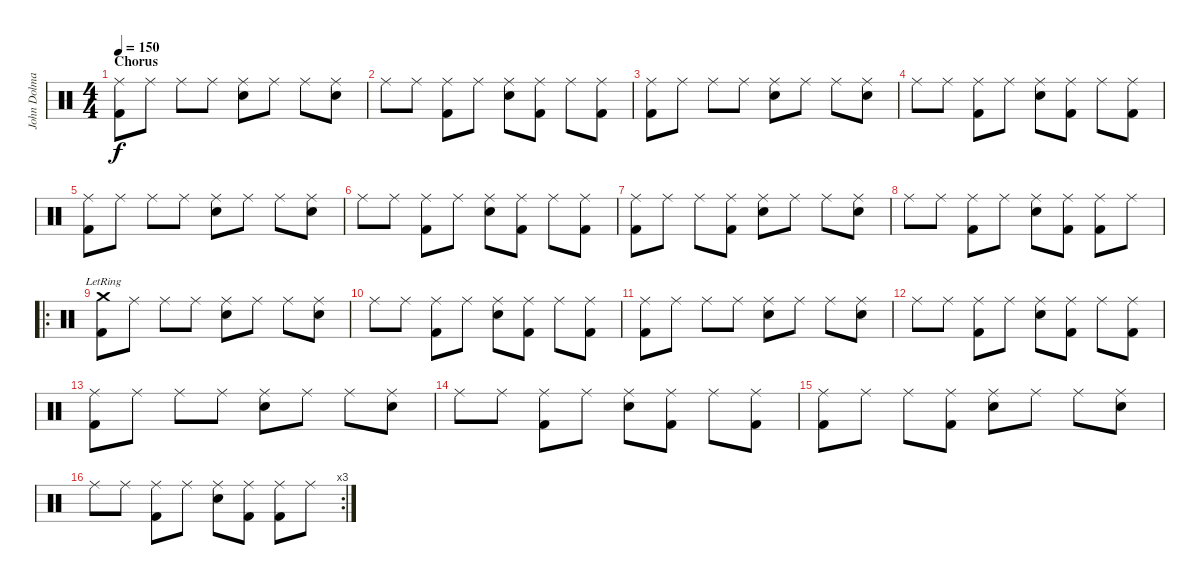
\track ("John Dolmayan" "John Dolma") {instrument percussion}
\staff {score}
\articulation defaults
\ts (4 4)
\section ("" "Chorus")
\tempo 150
\clef neutral
\ks c
("Ride (middle)" "Kick (hit) 2").8{dy f} "Ride (middle)".8 "Ride (middle)".8 "Ride (middle)".8 ("Ride (middle)" "Electric Snare (hit)").8 "Ride (middle)".8 "Ride (middle)".8 ("Ride (middle)" "Electric Snare (hit)").8 |
"Ride (middle)".8 "Ride (middle)".8 ("Ride (middle)" "Kick (hit) 2").8 "Ride (middle)".8 ("Ride (middle)" "Electric Snare (hit)").8 ("Ride (middle)" "Kick (hit) 2").8 "Ride (middle)".8 ("Ride (middle)" "Kick (hit) 2").8 |
("Ride (middle)" "Kick (hit) 2").8 "Ride (middle)".8 "Ride (middle)".8 "Ride (middle)".8 ("Ride (middle)" "Electric Snare (hit)").8 "Ride (middle)".8 "Ride (middle)".8 ("Ride (middle)" "Electric Snare (hit)").8 |
"Ride (middle)".8 "Ride (middle)".8 ("Ride (middle)" "Kick (hit) 2").8 "Ride (middle)".8 ("Ride (middle)" "Electric Snare (hit)").8 ("Ride (middle)" "Kick (hit) 2").8 "Ride (middle)".8 ("Ride (middle)" "Kick (hit) 2").8 |
("Ride (middle)" "Kick (hit) 2").8 "Ride (middle)".8 "Ride (middle)".8 "Ride (middle)".8 ("Ride (middle)" "Electric Snare (hit)").8 "Ride (middle)".8 "Ride (middle)".8 ("Ride (middle)" "Electric Snare (hit)").8 |
"Ride (middle)".8 "Ride (middle)".8 ("Ride (middle)" "Kick (hit) 2").8 "Ride (middle)".8 ("Ride (middle)" "Electric Snare (hit)").8 ("Ride (middle)" "Kick (hit) 2").8 "Ride (middle)".8 ("Ride (middle)" "Kick (hit) 2").8 |
("Ride (middle)" "Kick (hit) 2").8 "Ride (middle)".8 "Ride (middle)".8 ("Ride (middle)" "Kick (hit) 2").8 ("Ride (middle)" "Electric Snare (hit)").8 "Ride (middle)".8 "Ride (middle)".8 ("Ride (middle)" "Electric Snare (hit)").8 |
"Ride (middle)".8 "Ride (middle)".8 ("Ride (middle)" "Kick (hit) 2").8 "Ride (middle)".8 ("Ride (middle)" "Electric Snare (hit)").8 ("Ride (middle)" "Kick (hit) 2").8 ("Ride (middle)" "Kick (hit) 2").8 "Ride (middle)".8 |
\ro
("Crash medium (hit)"{lr} "Kick (hit) 2").8 "Ride (middle)".8 "Ride (middle)".8 "Ride (middle)".8 ("Ride (middle)" "Electric Snare (hit)").8 "Ride (middle)".8 "Ride (middle)".8 ("Ride (middle)" "Electric Snare (hit)").8 |
"Ride (middle)".8 "Ride (middle)".8 ("Ride (middle)" "Kick (hit) 2").8 "Ride (middle)".8 ("Ride (middle)" "Electric Snare (hit)").8 ("Ride (middle)" "Kick (hit) 2").8 "Ride (middle)".8 ("Ride (middle)" "Kick (hit) 2").8 |
("Ride (middle)" "Kick (hit) 2").8 "Ride (middle)".8 "Ride (middle)".8 "Ride (middle)".8 ("Ride (middle)" "Electric Snare (hit)").8 "Ride (middle)".8 "Ride (middle)".8 ("Ride (middle)" "Electric Snare (hit)").8 |
"Ride (middle)".8 "Ride (middle)".8 ("Ride (middle)" "Kick (hit) 2").8 "Ride (middle)".8 ("Ride (middle)" "Electric Snare (hit)").8 ("Ride (middle)" "Kick (hit) 2").8 "Ride (middle)".8 ("Ride (middle)" "Kick (hit) 2").8 |
("Ride (middle)" "Kick (hit) 2").8 "Ride (middle)".8 "Ride (middle)".8 "Ride (middle)".8 ("Ride (middle)" "Electric Snare (hit)").8 "Ride (middle)".8 "Ride (middle)".8 ("Ride (middle)" "Electric Snare (hit)").8 |
"Ride (middle)".8 "Ride (middle)".8 ("Ride (middle)" "Kick (hit) 2").8 "Ride (middle)".8 ("Ride (middle)" "Electric Snare (hit)").8 ("Ride (middle)" "Kick (hit) 2").8 "Ride (middle)".8 ("Ride (middle)" "Kick (hit) 2").8 |
("Ride (middle)" "Kick (hit) 2").8 "Ride (middle)".8 "Ride (middle)".8 ("Ride (middle)" "Kick (hit) 2").8 ("Ride (middle)" "Electric Snare (hit)").8 "Ride (middle)".8 "Ride (middle)".8 ("Ride (middle)" "Electric Snare (hit)").8 |
\rc 3 "Ride (middle)".8 "Ride (middle)".8
("Ride (middle)" "Kick (hit) 2").8 "Ride (middle)".8 ("Ride (middle)" "Electric Snare (hit)").8 ("Ride (middle)" "Kick (hit) 2").8 ("Ride (middle)" "Kick (hit) 2").8 "Ride (middle)".8
